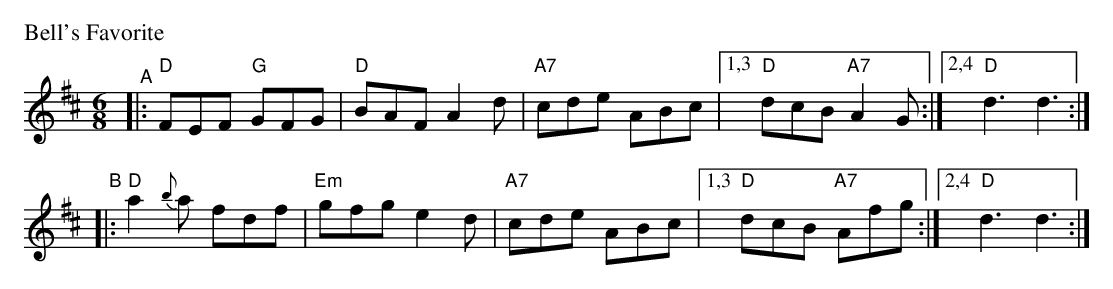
X:1
P: Bell's Favorite
M: 6/8
K: D
"^A"\
|:"D"FEF "G"GFG | "D"BAF A2d | "A7"cde ABc |\
[1,3 "D"dcB "A7"A2G :|[2,4 "D"d3 d3 :|
"^B"\
|:"D"a2{b}a fdf | "Em"gfg e2d | "A7"cde ABc |\
[1,3 "D"dcB "A7"Afg :|[2,4 "D"d3 d3 :|
